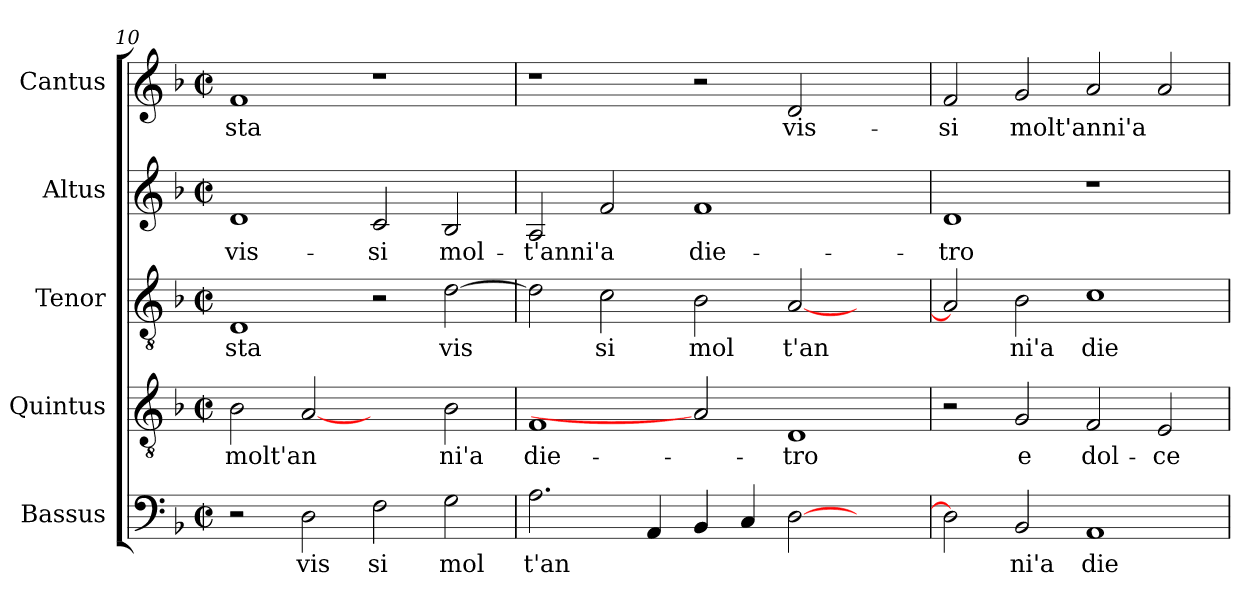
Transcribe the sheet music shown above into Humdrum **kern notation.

**kern	**text	**kern	**text	**kern	**text	**kern	**text	**kern	**text
*part5	*part5	*part4	*part4	*part3	*part3	*part2	*part2	*part1	*part1
*staff5	*staff5	*staff4	*staff4	*staff3	*staff3	*staff2	*staff2	*staff1	*staff1
*I"Bassus	*	*I"Quintus	*	*I"Tenor	*	*I"Altus	*	*I"Cantus	*
*clefF4	*	*clefGv2	*	*clefGv2	*	*clefG2	*	*clefG2	*
*k[b-]	*	*k[b-]	*	*k[b-]	*	*k[b-]	*	*k[b-]	*
*F:	*	*F:	*	*F:	*	*F:	*	*F:	*
*M2/2	*	*M2/2	*	*M2/2	*	*M2/2	*	*M2/2	*
*met(c|)	*	*met(c|)	*	*met(c|)	*	*met(c|)	*	*met(c|)	*
=10	=10	=10	=10	=10	=10	=10	=10	=10	=10
!	!	!	!LO:LY:b	!	!LO:LY:b:cj	!	!LO:LY:b	!	!LO:LY:b:cj
2r	.	2B-\	molt'an-	1D	sta	1d	vis-	1f	-sta
!	!LO:LY:b:cj	!	!LO:LY:b	!	!	!	!	!	!
2D\	vis	[2A	--	.	.	.	.	.	.
!	!LO:LY:b:cj	!	!	!	!	!	!LO:LY:b	!	!
2F\	si	2ryy	.	2r	.	2c/	-si	1r	.
!	!LO:LY:b:cj	!	!LO:LY:b	!	!LO:LY:b:cj	!	!LO:LY:b	!	!
2G\	mol	2B-\	-ni'a	[>2d\	vis	2B-/	mol-	.	.
=11	=11	=11	=11	=11	=11	=11	=11	=11	=11
!	!LO:LY:b:cj	!	!LO:LY:b	!	!LO:LY:b:cj	!	!LO:LY:b	!	!
2.A\	t'an	1F	die-	2d\]	.	2A/	-t'anni'a	1r	.
!	!	!	!	!	!LO:LY:b:cj	!	!LO:LY:b	!	!
.	.	.	.	2c\	si	2f/	.	.	.
!	!LO:LY:b:cj	!	!	!	!	!	!	!	!
4AA/	.	.	.	.	.	.	.	.	.
!	!LO:LY:b:cj	!	!	!	!LO:LY:b:cj	!	!LO:LY:b	!	!
4BB-/	.	2A]	.	2B-\	mol	1f	die-	2r	.
!	!LO:LY:b:cj	!	!	!	!	!	!	!	!
4C/	.	.	.	.	.	.	.	.	.
!	!LO:LY:b:cj	!	!LO:LY:b	!	!LO:LY:b:cj	!	!	!	!LO:LY:b:cj
[>2D\	.	1D	-tro	[<2A/	t'an	.	.	2d/	vis-
2ryy	.	.	.	2ryy	.	2ryy	.	2ryy	.
=12	=12	=12	=12	=12	=12	=12	=12	=12	=12
!	!LO:LY:b:cj	!	!	!	!LO:LY:b:cj	!	!LO:LY:b	!	!LO:LY:b:cj
2D\]	.	2r	.	2A/]	.	1d	-tro	2f/	-si
!	!LO:LY:b:cj	!	!LO:LY:b	!	!LO:LY:b:cj	!	!	!	!LO:LY:b:cj
2BB-/	ni'a	2G/	e	2B-\	ni'a	.	.	2g/	molt'anni'a
!	!LO:LY:b:cj	!	!LO:LY:b	!	!LO:LY:b:cj	!	!	!	!LO:LY:b:cj
1AA	die	2F/	dol-	1c	die	1r	.	2a/	.
!	!	!	!LO:LY:b	!	!	!	!	!	!LO:LY:b:cj
.	.	2E/	-ce-	.	.	.	.	2a/	.
=	=	=	=	=	=	=	=	=	=
*-	*-	*-	*-	*-	*-	*-	*-	*-	*-
